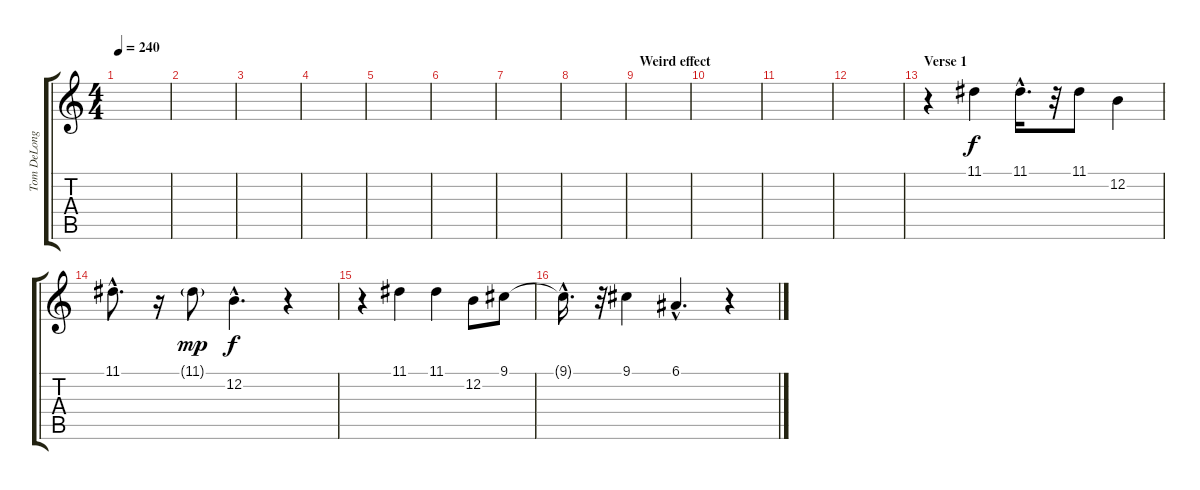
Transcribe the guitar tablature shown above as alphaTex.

\track ("Tom DeLonge - Vocal" "Tom DeLong") {instrument lead2sawtooth}
\staff {score tabs}
\tuning (E4 B3 G3 D3 A2 E2) {hide}
\ts (4 4)
\tempo 240
\clef g2
\ks c
|
|
|
|
|
|
|
|
\section ("" "Weird effect")
|
|
|
|
\section ("" "Verse 1")
r.4 11.1.4 11.1{hac}.16{d} r.32 11.1.8 12.2.4 |
11.1{hac}.8{d} r.16 11.1{g}.8{dy mp} 12.2{hac}.4{d dy f} r.4 |
r.4 11.1.4 11.1.4 12.2.8 9.1.8 |
9.1{hac t}.16{d} r.32 9.1.4 6.1{hac}.4{d} r.4
